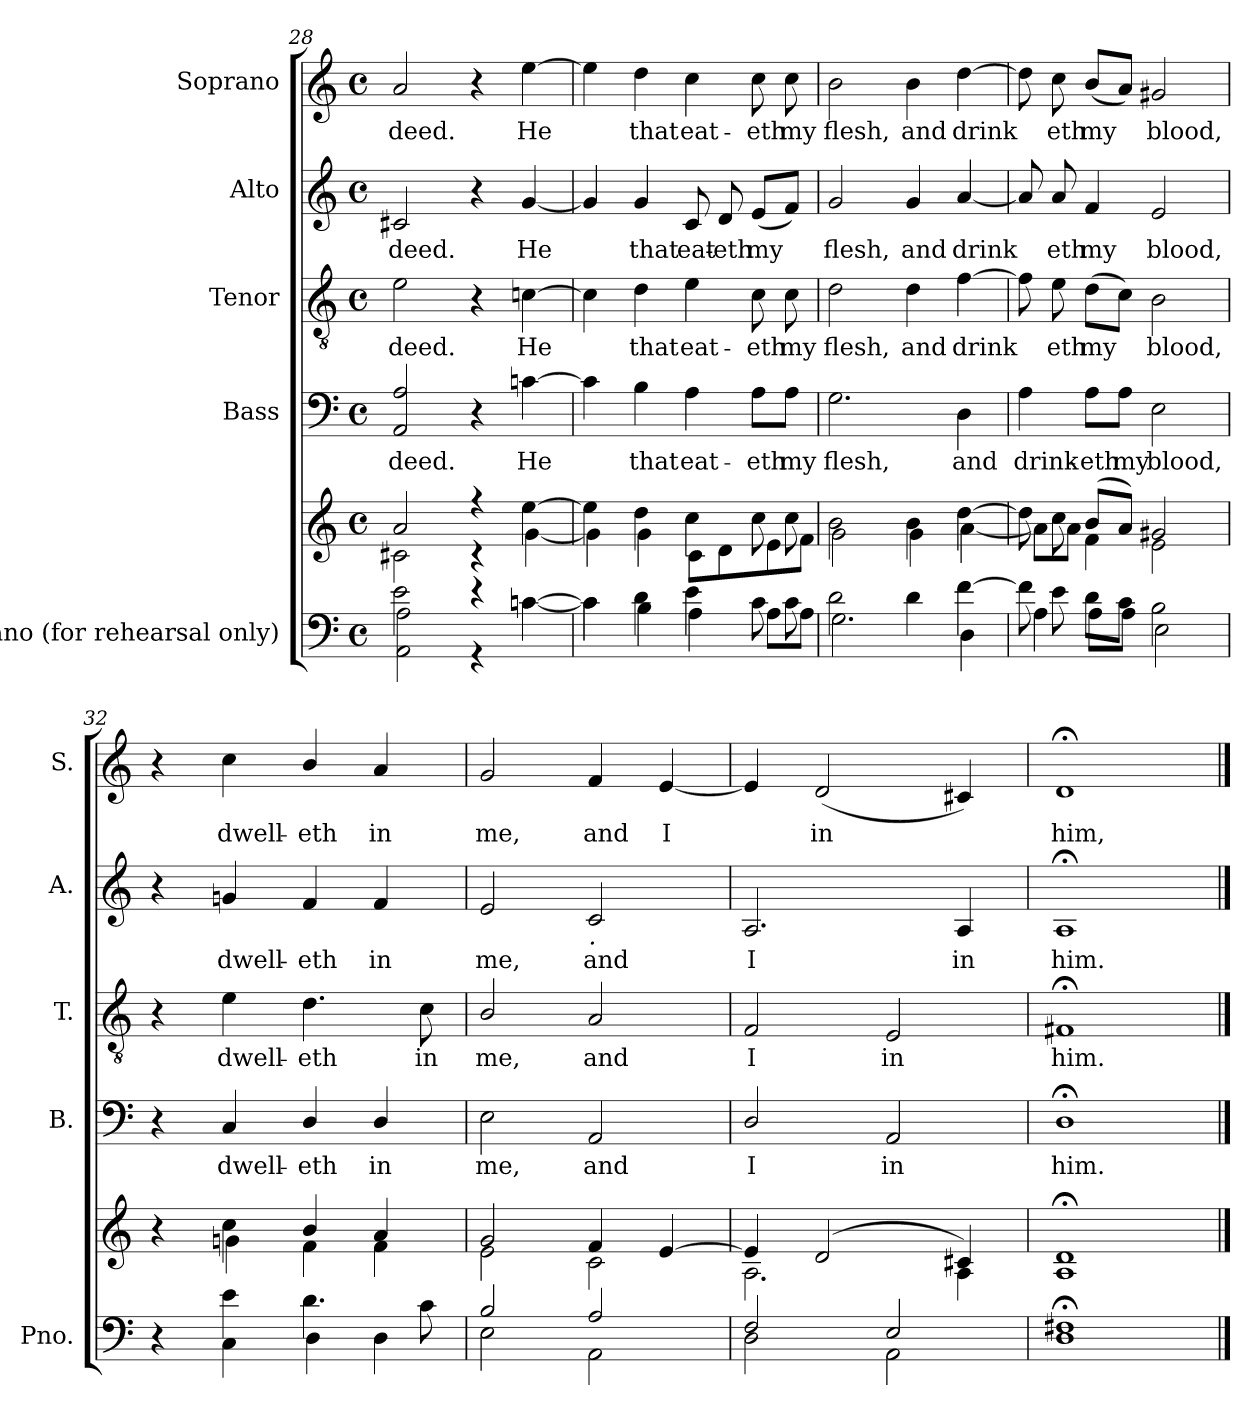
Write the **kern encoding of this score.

**kern	**kern	**kern	**text	**kern	**text	**kern	**text	**kern	**text
*part5	*part5	*part4	*part4	*part3	*part3	*part2	*part2	*part1	*part1
*staff6	*staff5	*staff4	*staff4	*staff3	*staff3	*staff2	*staff2	*staff1	*staff1
*I"Piano (for rehearsal only)	*	*I"Bass	*	*I"Tenor	*	*I"Alto	*	*I"Soprano	*
*I'Pno.	*	*I'B.	*	*I'T.	*	*I'A.	*	*I'S.	*
*clefF4	*clefG2	*clefF4	*	*clefGv2	*	*clefG2	*	*clefG2	*
*k[]	*k[]	*k[]	*	*k[]	*	*k[]	*	*k[]	*
*M4/4	*M4/4	*M4/4	*	*M4/4	*	*M4/4	*	*M4/4	*
*met(c)	*met(c)	*met(c)	*	*met(c)	*	*met(c)	*	*met(c)	*
=28	=28	=28	=28	=28	=28	=28	=28	=28	=28
*^	*^	*	*	*	*	*	*	*	*
!	!	!	!	!	!LO:LY:b	!	!LO:LY:b	!	!LO:LY:b	!	!LO:LY:b
2e\	2AA\ 2A\	2a/	2c#X\	2AA/ 2A/	-deed.	2e\	-deed.	2c#X/	-deed.	2a/	-deed.
4r	4r	4r	4r	4r	.	4r	.	4r	.	4r	.
!	!	!	!	!	!LO:LY:b	!	!LO:LY:b	!	!LO:LY:b	!	!LO:LY:b
[4cni\	[4cni\	[4ee\	[4g\	[4cni\	He	[4cni\	He	[4g/	He	[4ee\	He
=29	=29	=29	=29	=29	=29	=29	=29	=29	=29	=29	=29
4c\]	4c\]	4ee\]	4g\]	4c\]	.	4c\]	.	4g/]	.	4ee\]	.
!	!	!	!	!	!LO:LY:b	!	!LO:LY:b	!	!LO:LY:b	!	!LO:LY:b
4d\	4B\	4dd\	4g\	4B\	that	4d\	that	4g/	that	4dd\	that
!	!	!	!	!	!LO:LY:b	!	!LO:LY:b	!	!LO:LY:b	!	!LO:LY:b
4e\	4A\	4cc\	8c\L	4A\	eat-	4e\	eat-	8c/	eat-	4cc\	eat-
!	!	!	!	!	!	!	!	!	!LO:LY:b	!	!
.	.	.	8d\	.	.	.	.	8d/	-eth	.	.
!	!	!	!	!	!LO:LY:b	!	!LO:LY:b	!	!LO:LY:b	!	!LO:LY:b
8c\	8A\L	8cc\	8e\	8A\L	-eth	8c\	-eth	(<8e/L	my	8cc\	-eth
!	!	!	!	!	!LO:LY:b	!	!LO:LY:b	!	!	!	!LO:LY:b
8c\	8A\J	8cc\	8f\J	8A\J	my	8c\	my	8f/J)	.	8cc\	my
=30	=30	=30	=30	=30	=30	=30	=30	=30	=30	=30	=30
!	!	!	!	!	!LO:LY:b	!	!LO:LY:b	!	!LO:LY:b	!	!LO:LY:b
2d\	2.G\	2b\	2g\	2.G\	flesh,	2d\	flesh,	2g/	flesh,	2b\	flesh,
!	!	!	!	!	!	!	!LO:LY:b	!	!LO:LY:b	!	!LO:LY:b
4d\	.	4b\	4g\	.	.	4d\	and	4g/	and	4b\	and
!	!	!	!	!	!LO:LY:b	!	!LO:LY:b	!	!LO:LY:b	!	!LO:LY:b
[4f\	4D\	[4dd\	[4a\	4D\	and	[4f\	drink­	[4a/	drink­	[4dd\	drink­
!!LO:LB:g=z
=31	=31	=31	=31	=31	=31	=31	=31	=31	=31	=31	=31
!	!	!	!	!	!LO:LY:b	!	!	!	!	!	!
8f\]	4A\	8dd\]	8a\L]	4A\	drink-	8f\]	.	8a/]	.	8dd\]	.
!	!	!	!	!	!	!	!LO:LY:b	!	!LO:LY:b	!	!LO:LY:b
8e\	.	8cc\	8a\J	.	.	8e\	eth	8a/	eth	8cc\	eth
!	!	!	!	!	!LO:LY:b	!	!LO:LY:b	!	!LO:LY:b	!	!LO:LY:b
8d\L	8A\L	(<8b/L	4f\	8A\L	-eth	(>8d\L	my	4f/	my	(<8b/L	my
!	!	!	!	!	!LO:LY:b	!	!	!	!	!	!
8c\J	8A\J	8a/J)	.	8A\J	my	8c\J)	.	.	.	8a/J)	.
!	!	!	!	!	!LO:LY:b	!	!LO:LY:b	!	!LO:LY:b	!	!LO:LY:b
2B\	2E\	2g#X/	2e\	2E\	blood,	2B\	blood,	2e/	blood,	2g#X/	blood,
!!LO:PB:g=z
=32	=32	=32	=32	=32	=32	=32	=32	=32	=32	=32	=32
4r	4ryy	4r	4ryy	4r	.	4r	.	4r	.	4r	.
!	!	!	!	!	!LO:LY:b	!	!LO:LY:b	!	!LO:LY:b	!	!LO:LY:b
4e\	4C\	4cc\	4gni\	4C/	dwell-	4e\	dwell-	4gni/	dwell-	4cc\	dwell-
!	!	!	!	!	!LO:LY:b	!	!LO:LY:b	!	!LO:LY:b	!	!LO:LY:b
4.d\	4D\	4b/	4f\	4D/	-eth	4.d\	-eth	4f/	-eth	4b/	-eth
!	!	!	!	!	!LO:LY:b	!	!	!	!LO:LY:b	!	!LO:LY:b
.	4D\	4a/	4f\	4D/	in	.	.	4f/	in	4a/	in
!	!	!	!	!	!	!	!LO:LY:b	!	!	!	!
8c\	.	.	.	.	.	8c\	in	.	.	.	.
=33	=33	=33	=33	=33	=33	=33	=33	=33	=33	=33	=33
!	!	!	!	!	!LO:LY:b	!	!LO:LY:b	!	!LO:LY:b	!	!LO:LY:b
2B/	2E\	2g/	2e\	2E\	me,	2B/	me,	2e/	me,	2g/	me,
!	!	!	!	!	!	!	!	!LO:TX:b:i:t=.	!	!	!
!	!	!	!	!	!LO:LY:b	!	!LO:LY:b	!	!LO:LY:b	!	!LO:LY:b
2A/	2AA\	4f/	2c\	2AA/	and	2A/	and	2c/	and	4f/	and
!	!	!	!	!	!	!	!	!	!	!	!LO:LY:b
.	.	[4e/	.	.	.	.	.	.	.	[4e/	I
=34	=34	=34	=34	=34	=34	=34	=34	=34	=34	=34	=34
!	!	!	!	!	!LO:LY:b	!	!LO:LY:b	!	!LO:LY:b	!	!
2F/	2D\	4e/]	2.A\	2D/	I	2F/	I	2.A/	I	4e/]	.
!	!	!	!	!	!	!	!	!	!	!	!LO:LY:b
.	.	(<2d/	.	.	.	.	.	.	.	(<2d/	in
!	!	!	!	!	!LO:LY:b	!	!LO:LY:b	!	!	!	!
2E/	2AA\	.	.	2AA/	in	2E/	in	.	.	.	.
!	!	!	!	!	!	!	!	!	!LO:LY:b	!	!
.	.	4c#X/)	4A\	.	.	.	.	4A/	in	4c#X/)	.
=35	=35	=35	=35	=35	=35	=35	=35	=35	=35	=35	=35
!	!	!	!	!	!LO:LY:b	!	!LO:LY:b	!	!LO:LY:b	!	!LO:LY:b
1F#X;	1D	1d;	1A	1D;<	him.	1F#X;	him.	1A;	him.	1d;	him,
*v	*v	*	*	*	*	*	*	*	*	*	*
*	*v	*v	*	*	*	*	*	*	*	*
==	==	==	==	==	==	==	==	==	==
*-	*-	*-	*-	*-	*-	*-	*-	*-	*-
